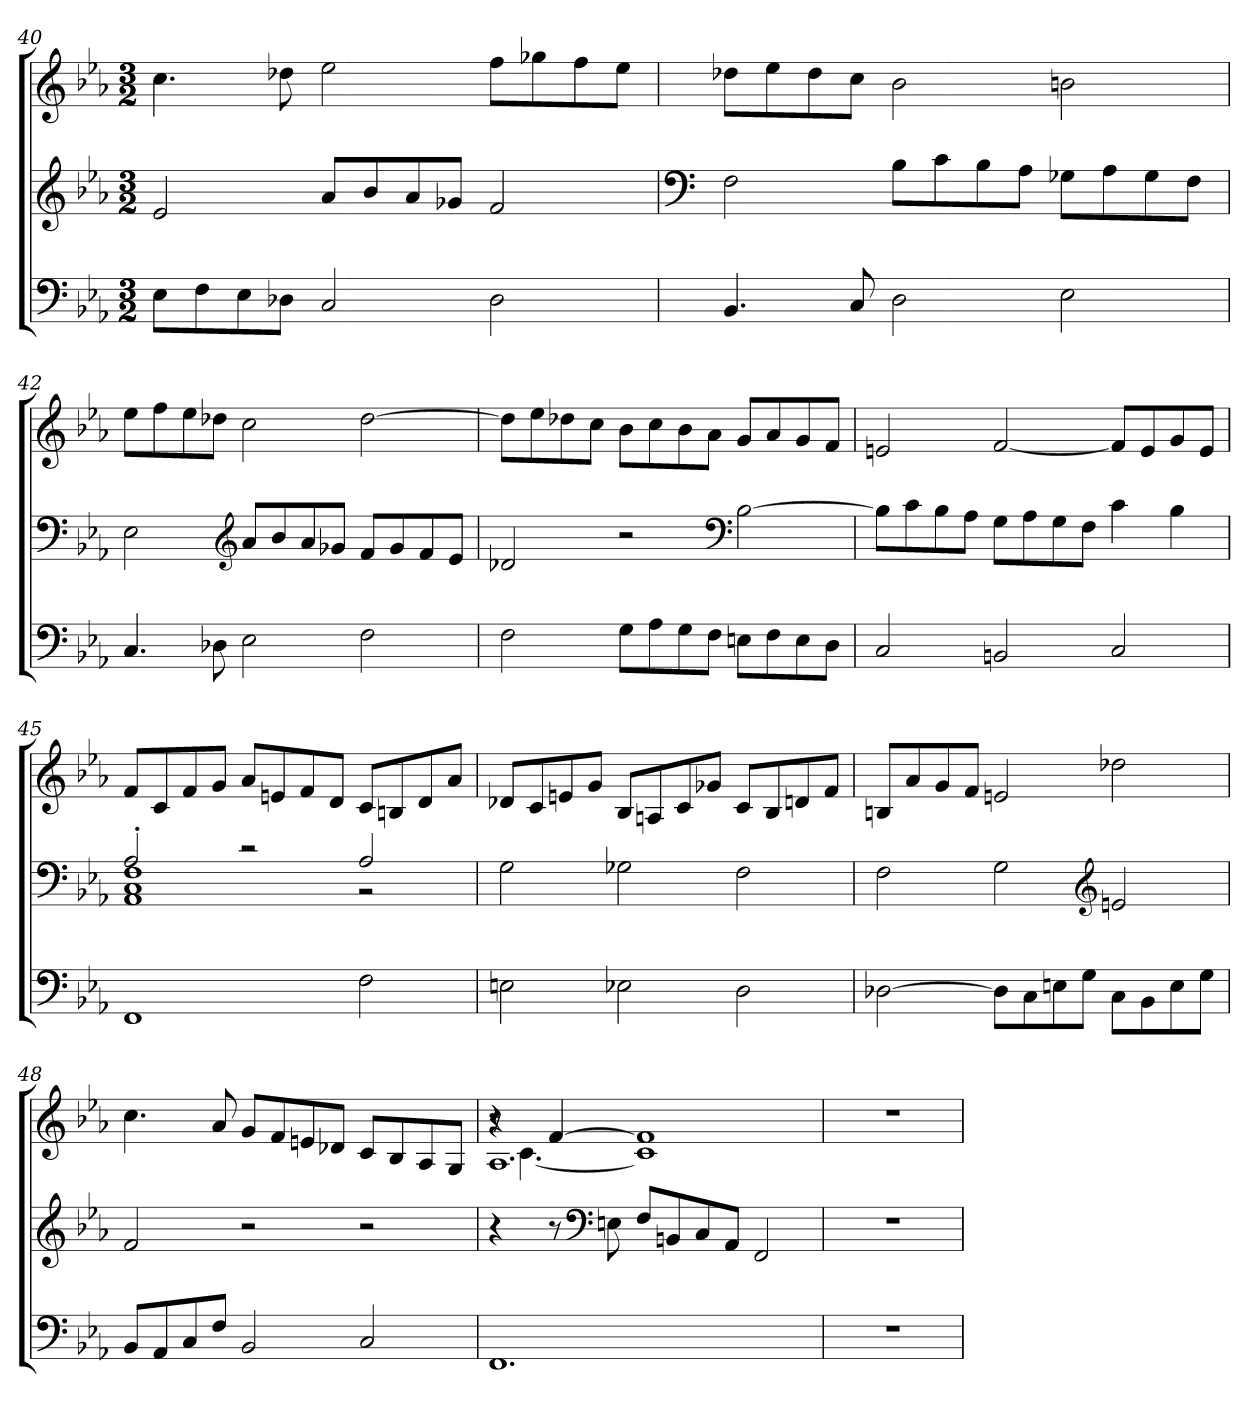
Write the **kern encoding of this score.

**kern	**kern	**kern
*part3	*part2	*part1
*staff3	*staff2	*staff1
*clefF4	*clefG2	*clefG2
*k[b-e-a-]	*k[b-e-a-]	*k[b-e-a-]
*M3/2	*M3/2	*M3/2
=40	=40	=40
8E-\L	2e-/	4.cc\
8F\	.	.
8E-\	.	.
8D-X\J	.	8dd-X\
*	*	*MM73
2C/	8a-/L	2ee-\
.	8b-/	.
.	8a-/	.
.	8g-X/J	.
*	*	*MM73
2D-\	2f/	8ff\L
.	.	8gg-X\
.	.	8ff\
*	*	*MM70
.	.	8ee-\J
!!LO:PB:g=z
=41	=41	=41
*	*clefF4	*
4.BB-/	2F\	8dd-X\L
.	.	8ee-\
.	.	8dd-\
8C/	.	8cc\J
*	*	*MM73
2D\	8B-\L	2b-\
.	8c\	.
.	8B-\	.
.	8A-\J	.
*	*	*MM73
2E-\	8G-X\L	2bn\
.	8A-\	.
.	8G-\	.
.	8F\J	.
=42	=42	=42
4.C/	2E-\	8ee-\L
.	.	8ff\
.	.	8ee-\
8D-X\	.	8dd-X\J
*	*clefG2	*
*	*	*MM73
2E-\	8a-/L	2cc\
.	8b-/	.
.	8a-/	.
.	8g-X/J	.
*	*	*MM73
2F\	8f/L	[2dd-\
.	8g-/	.
.	8f/	.
.	8e-/J	.
=43	=43	=43
2F\	2d-X/	8dd-\L]
.	.	8ee-\
.	.	8dd-X\
.	.	8cc\J
8G\L	2r	8b-\L
8A-\	.	8cc\
8G\	.	8b-\
8F\J	.	8a-\J
*	*clefF4	*
*	*	*MM73
8En\L	[2B-\	8g/L
8F\	.	8a-/
8E\	.	8g/
*	*	*MM70
8D\J	.	8f/J
!!LO:LB:g=z
=44	=44	=44
2C/	8B-\L]	2en/
.	8c\	.
.	8B-\	.
.	8A-\J	.
*	*	*MM73
2BBn/	8G\L	[2f/
.	8A-\	.
.	8G\	.
.	8F\J	.
2C/	4c\	8f/L]
.	.	8e/
.	4B-\	8g/
*	*	*MM56
.	.	8e/J
=45	=45	=45
*	*	*MM65
*	*^	*
1FF	2A-'/	1AA- 1C 1F	8f/L
.	.	.	8c/
.	.	.	8f/
.	.	.	8g/J
.	2r	.	8a-/L
.	.	.	8en/
.	.	.	8f/
.	.	.	8d/J
*	*	*	*MM73
2F\	2A-/	2r	8c/L
.	.	.	8Bn/
.	.	.	8d/
*	*	*	*MM70
.	.	.	8a-/J
*	*v	*v	*
=46	=46	=46
2En\	2G\	8d-X/L
.	.	8c/
.	.	8en/
*	*	*MM71
.	.	8g/J
2E-X\	2G-X\	8B-/L
.	.	8An/
.	.	8c/
.	.	8g-X/J
*	*	*MM73
2D\	2F\	8c/L
.	.	8B-/
.	.	8dn/
*	*	*MM70
.	.	8f/J
!!LO:LB:g=z
=47	=47	=47
[2D-X\	2F\	8Bn/L
.	.	8a-/
.	.	8g/
.	.	8f/J
*	*	*MM73
8D-\L]	2G\	2en/
8C\	.	.
8En\	.	.
8G\J	.	.
*	*clefG2	*
*	*	*MM73
8C\L	2en/	2dd-X\
8BB-\	.	.
8E\	.	.
8G\J	.	.
=48	=48	=48
8BB-/L	2f/	4.cc\
8AA-/	.	.
8C/	.	.
8F/J	.	8a-/
*	*	*MM73
2BB-/	2r	8g/L
.	.	8f/
.	.	8en/
.	.	8d-X/J
2C/	2r	8c/L
.	.	8B-/
.	.	8A-/
*	*	*MM63
.	.	8G/J
!!LO:LB:g=z
=49	=49	=49
*	*	*MM65
*	*	*^
*	*	*	*^
1.FF	4r	4r	8r	1.A-
.	.	.	[4.c\	.
*	*	*MM63	*	*
.	8r	[4f/	.	.
*	*clefF4	*	*	*
.	8En\	.	.	.
.	8F/L	1f]	1c]	.
.	8BBn/	.	.	.
.	8C/	.	.	.
.	8AA-/J	.	.	.
.	2FF/	.	.	.
*	*	*v	*v	*v
=50	=50	=50
1.r	1.r	1.r
=	=	=
*-	*-	*-
